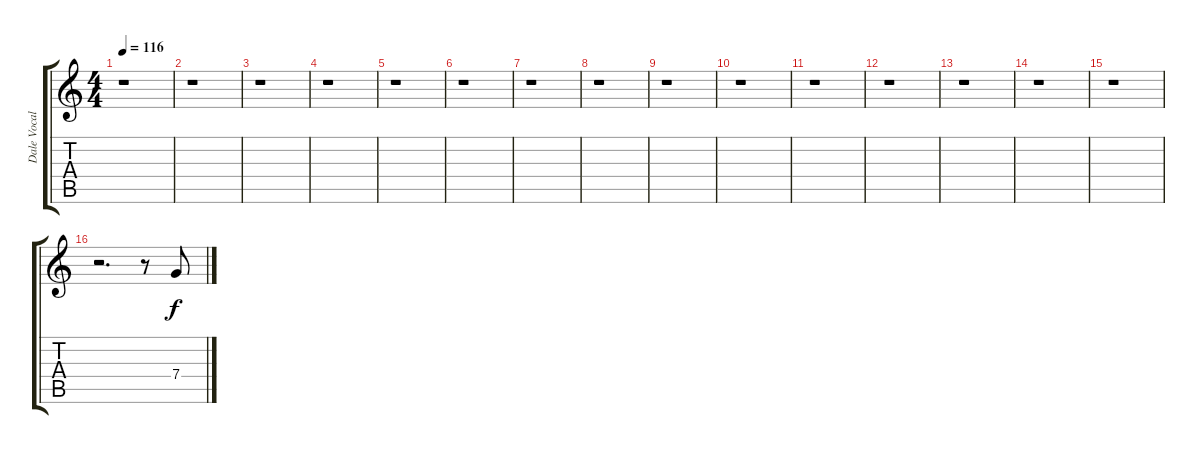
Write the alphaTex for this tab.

\track ("Dale Vocals" "Dale Vocal") {instrument overdrivenguitar}
\staff {score tabs}
\tuning (D4 A3 F3 C3 G2 C2) {hide}
\ts (4 4)
\tempo 116
\clef g2
\ks c
r.1{dy f} |
r.1 |
r.1 |
r.1 |
r.1 |
r.1 |
r.1 |
r.1 |
r.1 |
r.1 |
r.1 |
r.1 |
r.1 |
r.1 |
r.1 |
r.2{d} r.8 7.4.8
